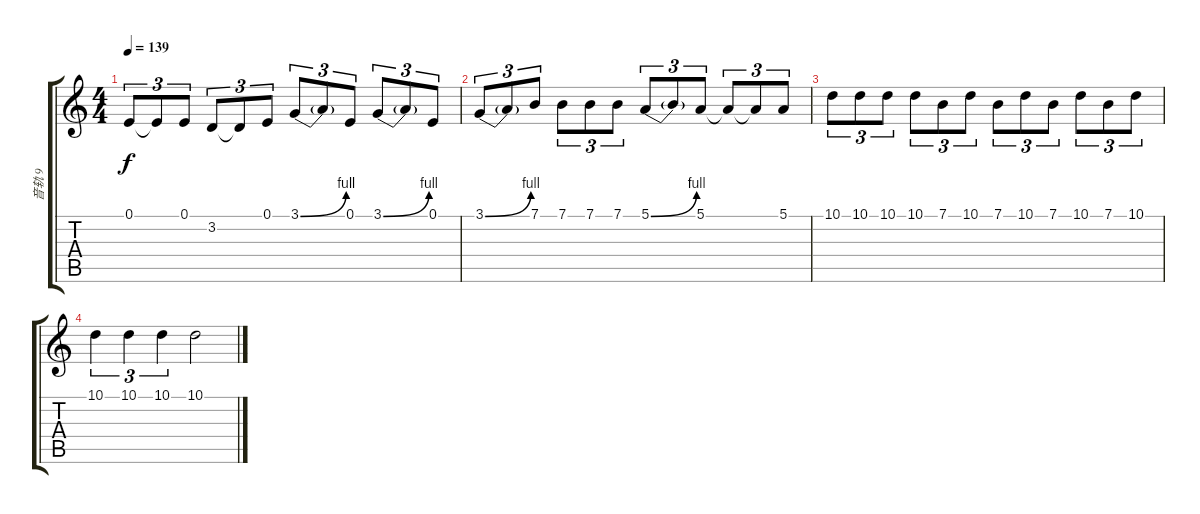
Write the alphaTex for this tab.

\track ("音轨 9" "音轨 9") {instrument shamisen}
\staff {score tabs}
\tuning (E4 B3 G3 D3 A2 E2) {hide}
\ts (4 4)
\tempo 139
\clef g2
\ks c
0.1.8{tu (3 2) dy f} 0.1{t}.8{tu (3 2)} 0.1.8{tu (3 2)} 3.2.8{tu (3 2)} 3.2{t}.8{tu (3 2)} 0.1.8{tu (3 2)} 3.1{be (bend 0 0 60 4)}.8{tu (3 2)} 3.1{t}.8{tu (3 2)} 0.1.8{tu (3 2)} 3.1{be (bend 0 0 60 4)}.8{tu (3 2)} 3.1{t}.8{tu (3 2)} 0.1.8{tu (3 2)} |
3.1{be (bend 0 0 60 4)}.8{tu (3 2)} 3.1{t}.8{tu (3 2)} 7.1.8{tu (3 2)} 7.1.8{tu (3 2)} 7.1.8{tu (3 2)} 7.1.8{tu (3 2)} 5.1{be (bend 0 0 60 4)}.8{tu (3 2)} 5.1{t}.8{tu (3 2)} 5.1.8{tu (3 2)} 5.1{t}.8{tu (3 2)} 5.1{t}.8{tu (3 2)} 5.1.8{tu (3 2)} |
10.1.8{tu (3 2)} 10.1.8{tu (3 2)} 10.1.8{tu (3 2)} 10.1.8{tu (3 2)} 7.1.8{tu (3 2)} 10.1.8{tu (3 2)} 7.1.8{tu (3 2)} 10.1.8{tu (3 2)} 7.1.8{tu (3 2)} 10.1.8{tu (3 2)} 7.1.8{tu (3 2)} 10.1.8{tu (3 2)} |
10.1.4{tu (3 2)} 10.1.4{tu (3 2)} 10.1.4{tu (3 2)} 10.1.2
